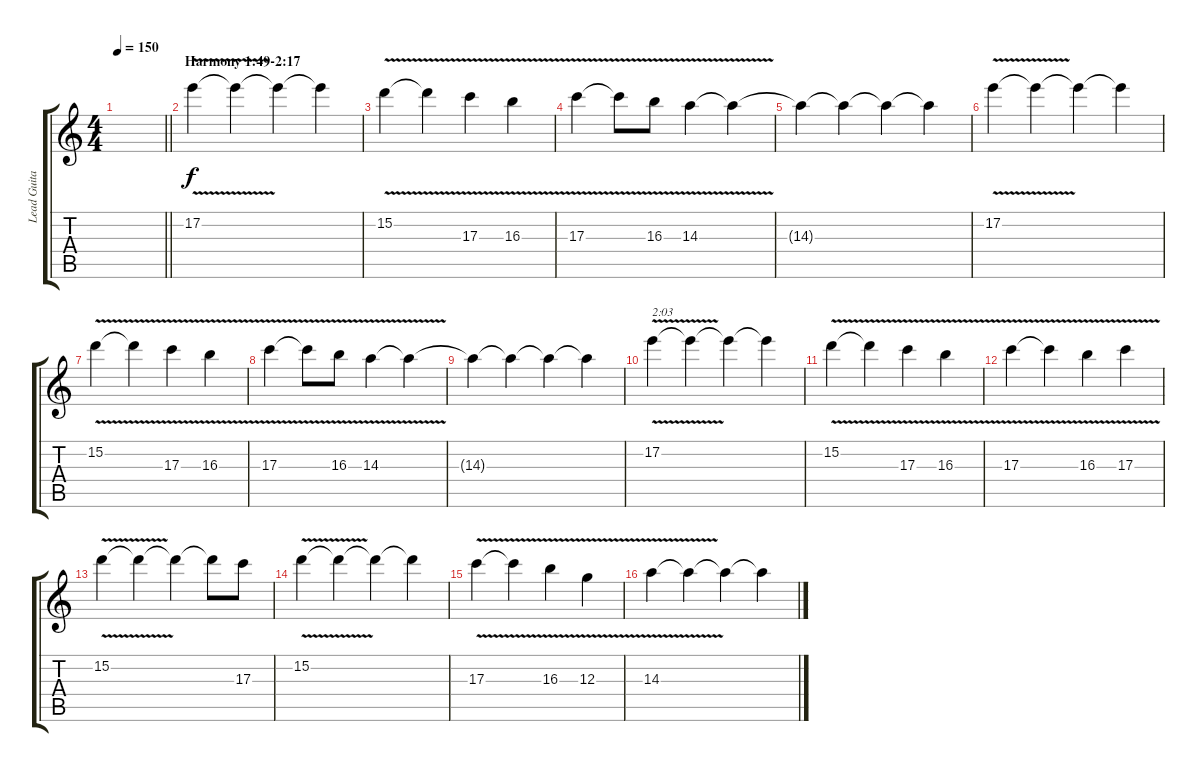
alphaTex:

\track ("Lead Guitar" "Lead Guita") {instrument overdrivenguitar}
\staff {score tabs}
\tuning (E4 B3 G3 D3 A2 E2) {hide}
\ts (4 4)
\tempo 150
\clef g2
\barLineRight lightlight
\ks c
|
\section ("" "Harmony 1:49-2:17")
17.2{v}.4{volume 12} 17.2{t}.4 17.2{t}.4 17.2{t}.4 |
15.2{v}.4 15.2{t}.4 17.3{v}.4 16.3{v}.4 |
17.3{v}.4 17.3{t}.8 16.3{v}.8 14.3{v}.4 14.3{t}.4 |
14.3{t}.4 14.3{t}.4 14.3{t}.4 14.3{t}.4 |
17.2{v}.4 17.2{t}.4 17.2{t}.4 17.2{t}.4 |
15.2{v}.4 15.2{t}.4 17.3{v}.4 16.3{v}.4 |
17.3{v}.4 17.3{t}.8 16.3{v}.8 14.3{v}.4 14.3{t}.4 |
14.3{t}.4 14.3{t}.4 14.3{t}.4 14.3{t}.4 |
17.2{v}.4{txt "2:03"} 17.2{t}.4 17.2{t}.4 17.2{t}.4 |
15.2{v}.4 15.2{t}.4 17.3{v}.4 16.3{v}.4 |
17.3{v}.4 17.3{t}.4 16.3{v}.4 17.3{v}.4 |
15.2{v}.4 15.2{t}.4 15.2{t}.4 15.2{t}.8 17.3.8 |
15.2{v}.4 15.2{t}.4 15.2{t}.4 15.2{t}.4 |
17.3{v}.4 17.3{t}.4 16.3{v}.4 12.3{v}.4 |
14.3{v}.4 14.3{t}.4 14.3{t}.4 14.3{t}.4
